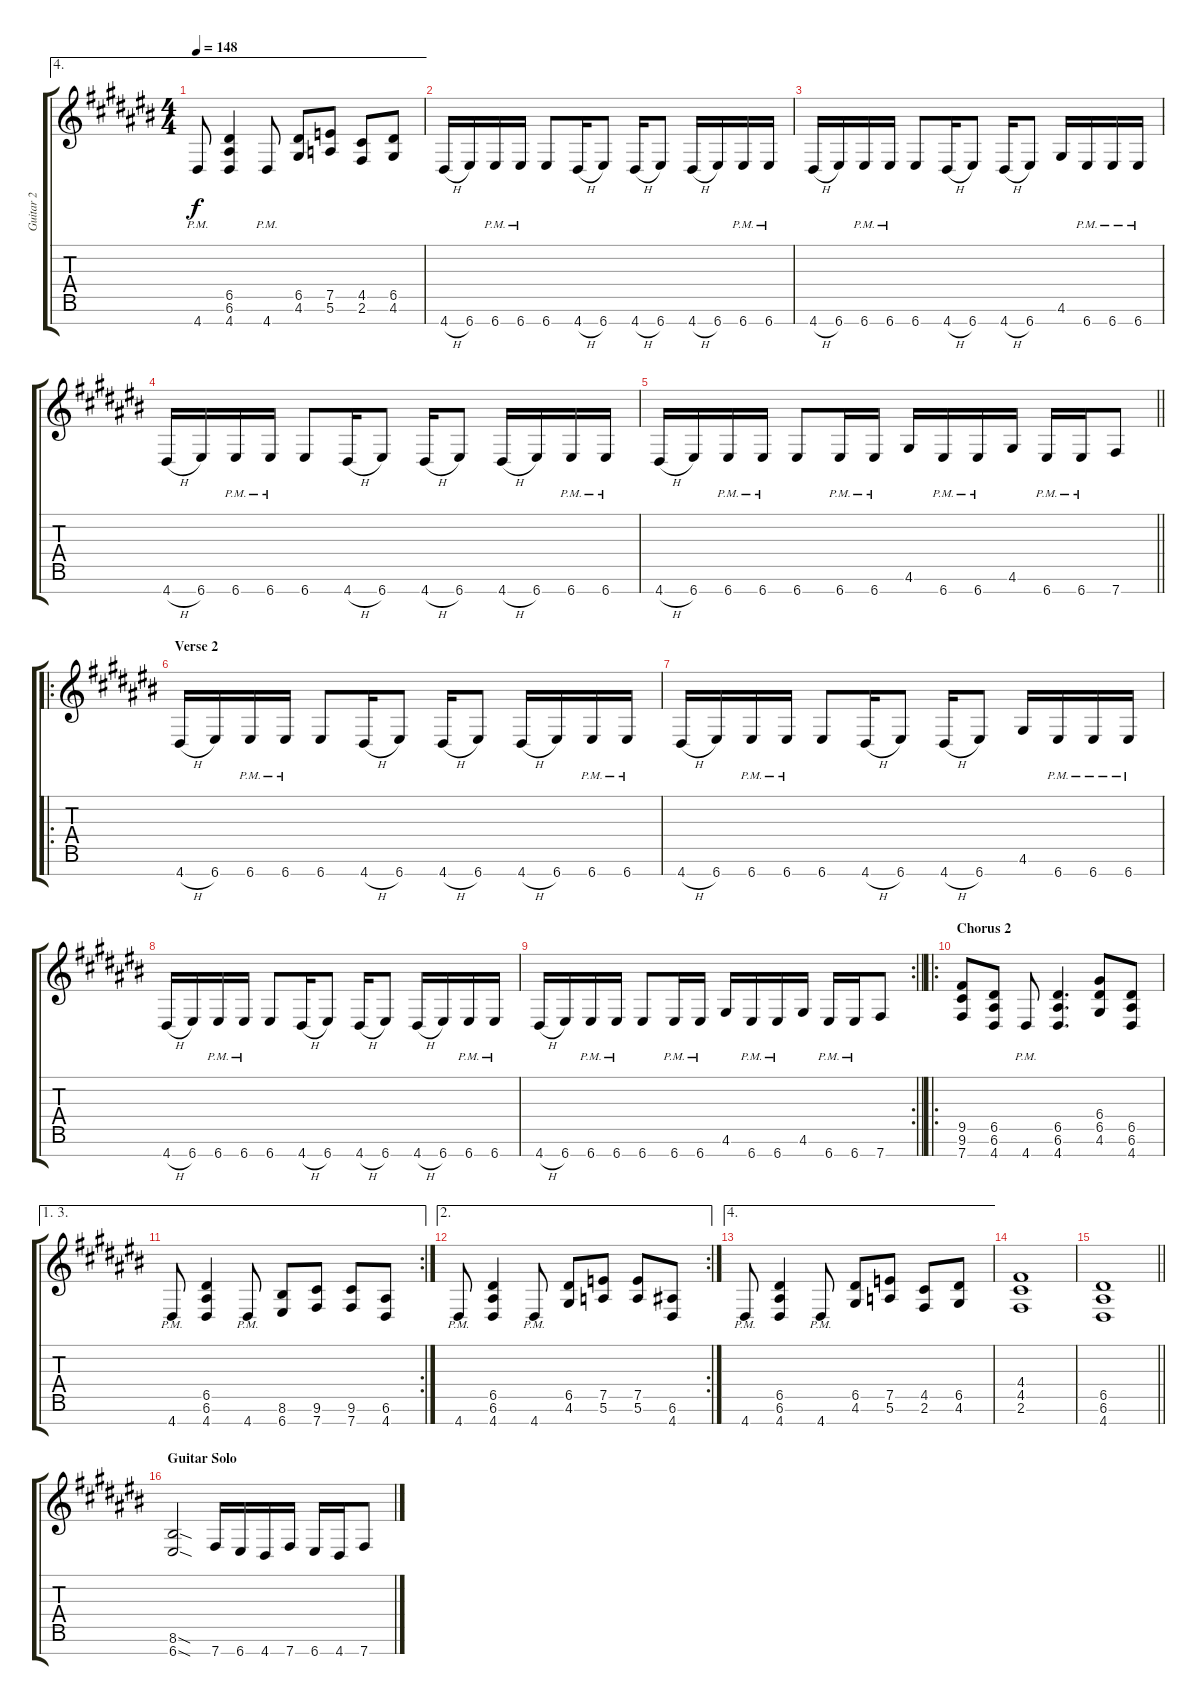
\track ("Guitar 2" "Guitar 2") {instrument distortionguitar}
\staff {score tabs}
\tuning (E4 B3 G3 D3 A2 E2 B1) {hide}
\ae 4
\ts (4 4)
\tempo 148
\clef g2
\ks c#
4.7{pm}.8{dy f} (6.5 6.6 4.7).4 4.7{pm}.8 (6.5 4.6).8 (7.5 5.6).8 (4.5 2.6).8 (6.5 4.6).8 |
4.7{h}.16 6.7.16 6.7{pm}.16 6.7{pm}.16 6.7.8 4.7{h}.16 6.7.8 4.7{h}.16 6.7.8 4.7{h}.16 6.7.16 6.7{pm}.16 6.7{pm}.16 |
4.7{h}.16 6.7.16 6.7{pm}.16 6.7{pm}.16 6.7.8 4.7{h}.16 6.7.8 4.7{h}.16 6.7.8 4.6.16 6.7{pm}.16 6.7{pm}.16 6.7{pm}.16 |
4.7{h}.16 6.7.16 6.7{pm}.16 6.7{pm}.16 6.7.8 4.7{h}.16 6.7.8 4.7{h}.16 6.7.8 4.7{h}.16 6.7.16 6.7{pm}.16 6.7{pm}.16 |
\barLineRight lightlight
4.7{h}.16 6.7.16 6.7{pm}.16 6.7{pm}.16 6.7.8 6.7{pm}.16 6.7{pm}.16 4.6.16 6.7{pm}.16 6.7{pm}.16 4.6.16 6.7{pm}.16 6.7{pm}.16 7.7.8 |
\ro
\section ("" "Verse 2")
4.7{h}.16 6.7.16 6.7{pm}.16 6.7{pm}.16 6.7.8 4.7{h}.16 6.7.8 4.7{h}.16 6.7.8 4.7{h}.16 6.7.16 6.7{pm}.16 6.7{pm}.16 |
4.7{h}.16 6.7.16 6.7{pm}.16 6.7{pm}.16 6.7.8 4.7{h}.16 6.7.8 4.7{h}.16 6.7.8 4.6.16 6.7{pm}.16 6.7{pm}.16 6.7{pm}.16 |
4.7{h}.16 6.7.16 6.7{pm}.16 6.7{pm}.16 6.7.8 4.7{h}.16 6.7.8 4.7{h}.16 6.7.8 4.7{h}.16 6.7.16 6.7{pm}.16 6.7{pm}.16 |
\rc 2
\barLineRight lightlight
4.7{h}.16 6.7.16 6.7{pm}.16 6.7{pm}.16 6.7.8 6.7{pm}.16 6.7{pm}.16 4.6.16 6.7{pm}.16 6.7{pm}.16 4.6.16 6.7{pm}.16 6.7{pm}.16 7.7.8 |
\ro
\section ("" "Chorus 2")
(9.5 9.6 7.7).8 (6.5 6.6 4.7).8 4.7{pm}.8 (6.5 6.6 4.7).4{d} (6.4 6.5 4.6).8 (6.5 6.6 4.7).8 |
\ae (1 3)
\rc 2
4.7{pm}.8 (6.5 6.6 4.7).4 4.7{pm}.8 (8.6 6.7).8 (9.6 7.7).8 (9.6 7.7).8 (6.6 4.7).8 |
\ae 2
\rc 2
4.7{pm}.8 (6.5 6.6 4.7).4 4.7{pm}.8 (6.5 4.6).8 (7.5 5.6).8 (7.5 5.6).8 (6.6 4.7).8 |
\ae 4
4.7{pm}.8 (6.5 6.6 4.7).4 4.7{pm}.8 (6.5 4.6).8 (7.5 5.6).8 (4.5 2.6).8 (6.5 4.6).8 |
(4.4 4.5 2.6).1 |
\barLineRight lightlight
(6.5 6.6 4.7).1 |
\section ("" "Guitar Solo")
(8.6{sod} 6.7{sod}).2 7.7.16 6.7.16 4.7.16 7.7.16 6.7.16 4.7.16 7.7.8
